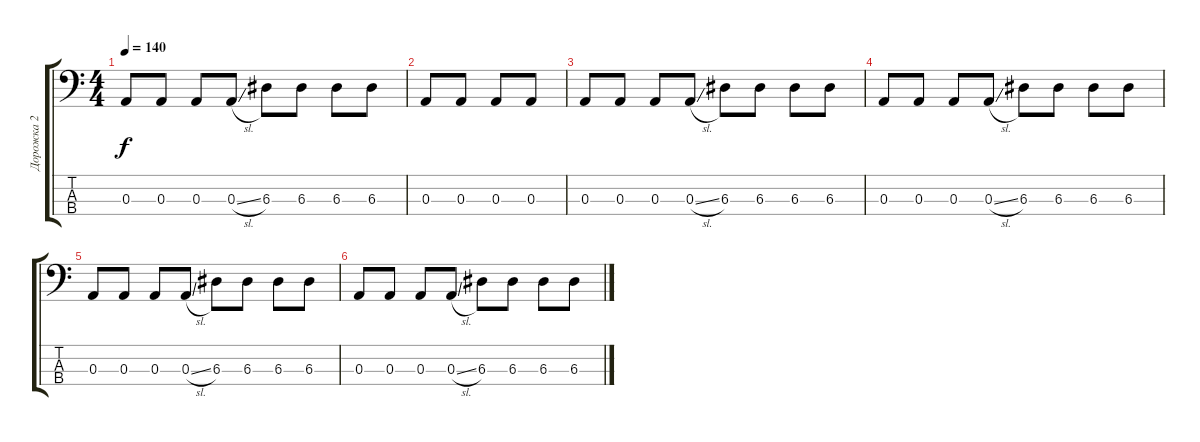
\track ("Дорожка 2" "Дорожка 2") {instrument synthbass1}
\staff {score tabs}
\tuning (G2 D2 A1 E1) {hide}
\ts (4 4)
\tempo 140
\clef f4
\ks c
0.3.8{dy f} 0.3.8 0.3.8 0.3{sl}.8 6.3.8 6.3.8 6.3.8 6.3.8 |
0.3.8 0.3.8 0.3.8 0.3.8 |
0.3.8 0.3.8 0.3.8 0.3{sl}.8 6.3.8 6.3.8 6.3.8 6.3.8 |
0.3.8 0.3.8 0.3.8 0.3{sl}.8 6.3.8 6.3.8 6.3.8 6.3.8 |
0.3.8 0.3.8 0.3.8 0.3{sl}.8 6.3.8 6.3.8 6.3.8 6.3.8 |
0.3.8 0.3.8 0.3.8 0.3{sl}.8 6.3.8 6.3.8 6.3.8 6.3.8
